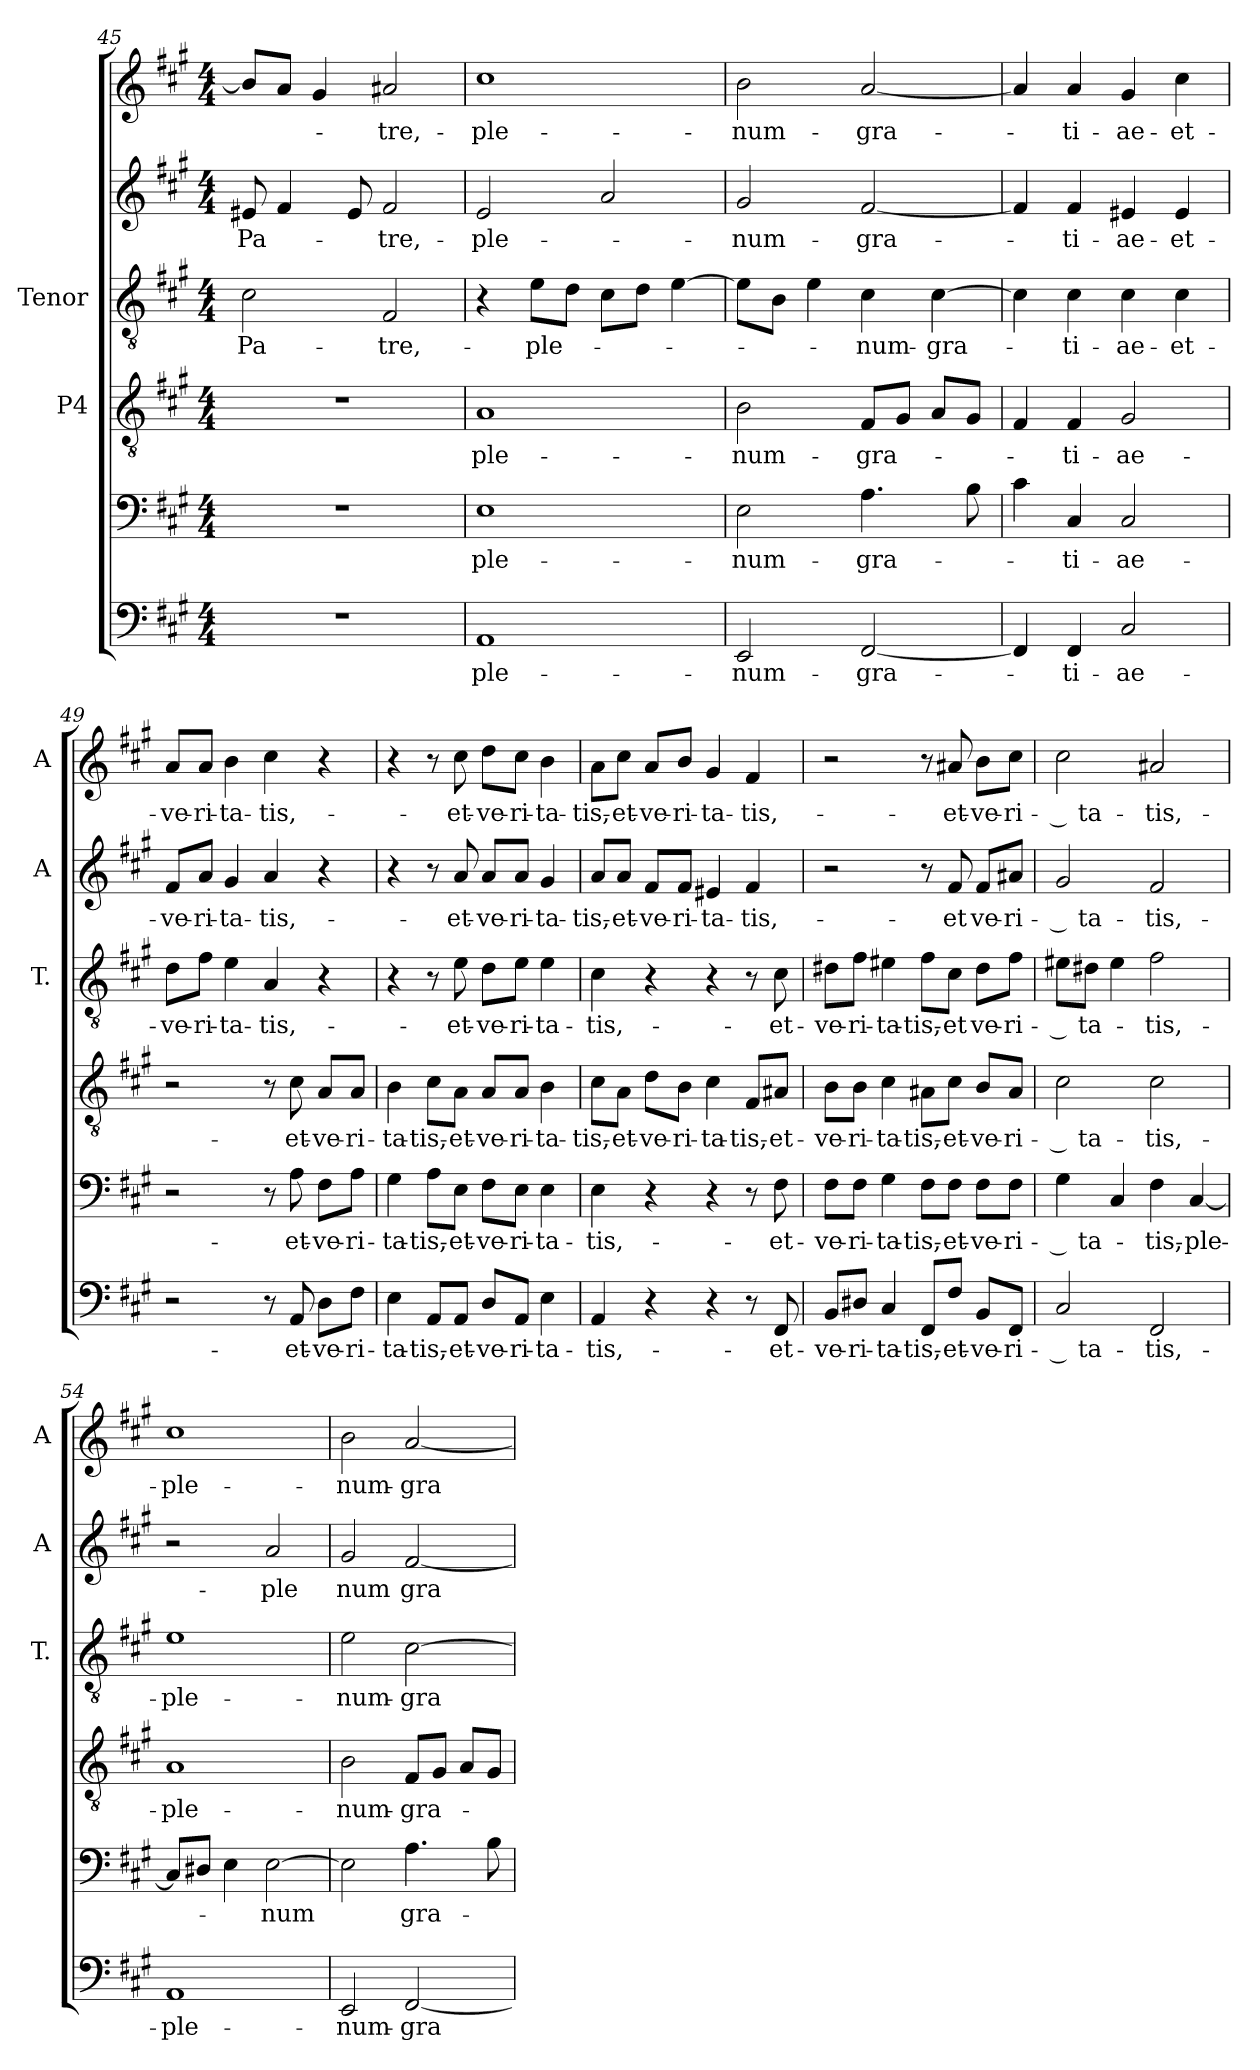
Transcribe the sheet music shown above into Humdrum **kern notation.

**kern	**text	**kern	**text	**kern	**text	**kern	**text	**kern	**text	**kern	**text
*part6	*part6	*part5	*part5	*part4	*part4	*part3	*part3	*part2	*part2	*part1	*part1
*staff6	*staff6	*staff5	*staff5	*staff4	*staff4	*staff3	*staff3	*staff2	*staff2	*staff1	*staff1
*	*	*	*	*I"P4	*	*I"Tenor	*	*	*	*	*
*	*	*	*	*	*	*I'T.	*	*I'A	*	*I'A	*
!!LO:PB:g=z
*clefF4	*	*clefF4	*	*clefGv2	*	*clefGv2	*	*clefG2	*	*clefG2	*
*	*	*	*	*ITrd7c12	*	*ITrd7c12	*	*	*	*	*
*k[f#c#g#]	*	*k[f#c#g#]	*	*k[f#c#g#]	*	*k[f#c#g#]	*	*k[f#c#g#]	*	*k[f#c#g#]	*
*A:	*	*A:	*	*A:	*	*A:	*	*A:	*	*A:	*
*M4/4	*	*M4/4	*	*M4/4	*	*M4/4	*	*M4/4	*	*M4/4	*
=45	=45	=45	=45	=45	=45	=45	=45	=45	=45	=45	=45
!	!	!	!	!	!	!	!LO:LY:b	!	!LO:LY:b	!	!LO:LY:b
1r	.	1r	.	1r	.	2C#\	-Pa-	8e#X/	-Pa-	8b/L]	-­-
.	.	.	.	.	.	.	.	4f#/	.	8a/J	.
.	.	.	.	.	.	.	.	.	.	4g#/	.
.	.	.	.	.	.	.	.	8e#/	.	.	.
!	!	!	!	!	!	!	!LO:LY:b	!	!LO:LY:b	!	!LO:LY:b
.	.	.	.	.	.	2FF#/	-tre,-	2f#/	-tre,-	2a#X/	-tre,-
=46	=46	=46	=46	=46	=46	=46	=46	=46	=46	=46	=46
!	!LO:LY:b	!	!LO:LY:b	!	!LO:LY:b	!	!	!	!LO:LY:b	!	!LO:LY:b
1AA	-ple-	1E	-ple-	1AA	-ple-	4r	.	2e/	-ple-	1cc#	-ple-
!	!	!	!	!	!	!	!LO:LY:b	!	!	!	!
.	.	.	.	.	.	8E\L	-ple-	.	.	.	.
.	.	.	.	.	.	8D\J	.	.	.	.	.
.	.	.	.	.	.	8C#\L	.	2a/	.	.	.
.	.	.	.	.	.	8D\J	.	.	.	.	.
.	.	.	.	.	.	[>4E\	.	.	.	.	.
=47	=47	=47	=47	=47	=47	=47	=47	=47	=47	=47	=47
!	!LO:LY:b	!	!LO:LY:b	!	!LO:LY:b	!	!	!	!LO:LY:b	!	!LO:LY:b
2EE/	-num-	2E\	-num-	2BB\	-num-	8E\L]	.	2g#/	-num-	2b\	-num-
.	.	.	.	.	.	8BB\J	.	.	.	.	.
.	.	.	.	.	.	4E\	.	.	.	.	.
!	!LO:LY:b	!	!LO:LY:b	!	!LO:LY:b	!	!LO:LY:b	!	!LO:LY:b	!	!LO:LY:b
[<2FF#/	-gra-	4.A\	-gra-	8FF#/L	-gra-	4C#\	-num-	[<2f#/	-gra-	[<2a/	-gra-
.	.	.	.	8GG#/J	.	.	.	.	.	.	.
!	!	!	!	!	!	!	!LO:LY:b	!	!	!	!
.	.	.	.	8AA/L	.	[>4C#\	-gra-	.	.	.	.
.	.	8B\	.	8GG#/J	.	.	.	.	.	.	.
=48	=48	=48	=48	=48	=48	=48	=48	=48	=48	=48	=48
4FF#/]	.	4c#\	.	4FF#/	.	4C#\]	.	4f#/]	.	4a/]	.
!	!LO:LY:b	!	!LO:LY:b	!	!LO:LY:b	!	!LO:LY:b	!	!LO:LY:b	!	!LO:LY:b
4FF#/	-ti-	4C#/	-ti-	4FF#/	-ti-	4C#\	-ti-	4f#/	-ti-	4a/	-ti-
!	!LO:LY:b	!	!LO:LY:b	!	!LO:LY:b	!	!LO:LY:b	!	!LO:LY:b	!	!LO:LY:b
2C#/	-ae-	2C#/	-ae-	2GG#/	-ae-	4C#\	-ae-	4e#X/	-ae-	4g#/	-ae-
!	!	!	!	!	!	!	!LO:LY:b	!	!LO:LY:b	!	!LO:LY:b
.	.	.	.	.	.	4C#\	-et-	4e#/	-et-	4cc#\	-et-
!!LO:LB:g=z
=49	=49	=49	=49	=49	=49	=49	=49	=49	=49	=49	=49
!	!	!	!	!	!	!	!LO:LY:b	!	!LO:LY:b	!	!LO:LY:b
2r	.	2r	.	2r	.	8D\L	-ve-	8f#/L	-ve-	8a/L	-ve-
!	!	!	!	!	!	!	!LO:LY:b	!	!LO:LY:b	!	!LO:LY:b
.	.	.	.	.	.	8F#\J	-ri-	8a/J	-ri-	8a/J	-ri-
!	!	!	!	!	!	!	!LO:LY:b	!	!LO:LY:b	!	!LO:LY:b
.	.	.	.	.	.	4E\	-ta-	4g#/	-ta-	4b\	-ta-
!	!	!	!	!	!	!	!LO:LY:b	!	!LO:LY:b	!	!LO:LY:b
8r	.	8r	.	8r	.	4AA/	-tis,-	4a/	-tis,-	4cc#\	-tis,-
!	!LO:LY:b	!	!LO:LY:b	!	!LO:LY:b	!	!	!	!	!	!
8AA/	-et-	8A\	-et-	8C#\	-et-	.	.	.	.	.	.
!	!LO:LY:b	!	!LO:LY:b	!	!LO:LY:b	!	!	!	!	!	!
8D\L	-ve-	8F#\L	-ve-	8AA/L	-ve-	4r	.	4r	.	4r	.
!	!LO:LY:b	!	!LO:LY:b	!	!LO:LY:b	!	!	!	!	!	!
8F#\J	-ri-	8A\J	-ri-	8AA/J	-ri-	.	.	.	.	.	.
=50	=50	=50	=50	=50	=50	=50	=50	=50	=50	=50	=50
!	!LO:LY:b	!	!LO:LY:b	!	!LO:LY:b	!	!	!	!	!	!
4E\	-ta-	4G#\	-ta-	4BB\	-ta-	4r	.	4r	.	4r	.
!	!LO:LY:b	!	!LO:LY:b	!	!LO:LY:b	!	!	!	!	!	!
8AA/L	-tis,-	8A\L	-tis,-	8C#\L	-tis,-	8r	.	8r	.	8r	.
!	!LO:LY:b	!	!LO:LY:b	!	!LO:LY:b	!	!LO:LY:b	!	!LO:LY:b	!	!LO:LY:b
8AA/J	-et-	8E\J	-et-	8AA\J	-et-	8E\	-et-	8a/	-et-	8cc#\	-et-
!	!LO:LY:b	!	!LO:LY:b	!	!LO:LY:b	!	!LO:LY:b	!	!LO:LY:b	!	!LO:LY:b
8D/L	-ve-	8F#\L	-ve-	8AA/L	-ve-	8D\L	-ve-	8a/L	-ve-	8dd\L	-ve-
!	!LO:LY:b	!	!LO:LY:b	!	!LO:LY:b	!	!LO:LY:b	!	!LO:LY:b	!	!LO:LY:b
8AA/J	-ri-	8E\J	-ri-	8AA/J	-ri-	8E\J	-ri-	8a/J	-ri-	8cc#\J	-ri-
!	!LO:LY:b	!	!LO:LY:b	!	!LO:LY:b	!	!LO:LY:b	!	!LO:LY:b	!	!LO:LY:b
4E\	-ta-	4E\	-ta-	4BB\	-ta-	4E\	-ta-	4g#/	-ta-	4b\	-ta-
=51	=51	=51	=51	=51	=51	=51	=51	=51	=51	=51	=51
!	!LO:LY:b	!	!LO:LY:b	!	!LO:LY:b	!	!LO:LY:b	!	!LO:LY:b	!	!LO:LY:b
4AA/	-tis,-	4E\	-tis,-	8C#\L	-tis,-	4C#\	-tis,-	8a/L	-tis,-	8a\L	-tis,-
!	!	!	!	!	!LO:LY:b	!	!	!	!LO:LY:b	!	!LO:LY:b
.	.	.	.	8AA\J	-et-	.	.	8a/J	-et-	8cc#\J	-et-
!	!	!	!	!	!LO:LY:b	!	!	!	!LO:LY:b	!	!LO:LY:b
4r	.	4r	.	8D\L	-ve-	4r	.	8f#/L	-ve-	8a/L	-ve-
!	!	!	!	!	!LO:LY:b	!	!	!	!LO:LY:b	!	!LO:LY:b
.	.	.	.	8BB\J	-ri-	.	.	8f#/J	-ri-	8b/J	-ri-
!	!	!	!	!	!LO:LY:b	!	!	!	!LO:LY:b	!	!LO:LY:b
4r	.	4r	.	4C#\	-ta-	4r	.	4e#X/	-ta-	4g#/	-ta-
!	!	!	!	!	!LO:LY:b	!	!	!	!LO:LY:b	!	!LO:LY:b
8r	.	8r	.	8FF#/L	-tis,-	8r	.	4f#/	-tis,-	4f#/	-tis,-
!	!LO:LY:b	!	!LO:LY:b	!	!LO:LY:b	!	!LO:LY:b	!	!	!	!
8FF#/	-et-	8F#\	-et-	8AA#X/J	-et-	8C#\	-et-	.	.	.	.
=52	=52	=52	=52	=52	=52	=52	=52	=52	=52	=52	=52
!	!LO:LY:b	!	!LO:LY:b	!	!LO:LY:b	!	!LO:LY:b	!	!	!	!
8BB/L	-ve-	8F#\L	-ve-	8BB\L	-ve-	8D#X\L	-ve-	2r	.	2r	.
!	!LO:LY:b	!	!LO:LY:b	!	!LO:LY:b	!	!LO:LY:b	!	!	!	!
8D#X/J	-ri-	8F#\J	-ri-	8BB\J	-ri-	8F#\J	-ri-	.	.	.	.
!	!LO:LY:b	!	!LO:LY:b	!	!LO:LY:b	!	!LO:LY:b	!	!	!	!
4C#/	-ta-	4G#\	-ta-	4C#\	-ta-	4E#X\	-ta-	.	.	.	.
!	!LO:LY:b	!	!LO:LY:b	!	!LO:LY:b	!	!LO:LY:b	!	!	!	!
8FF#/L	-tis,-	8F#\L	-tis,-	8AA#X\L	-tis,-	8F#\L	-tis,-	8r	.	8r	.
!	!LO:LY:b	!	!LO:LY:b	!	!LO:LY:b	!	!LO:LY:b	!	!LO:LY:b	!	!LO:LY:b
8F#/J	-et-	8F#\J	-et-	8C#\J	-et-	8C#\J	-et	8f#/	-et	8a#X/	-et-
!	!LO:LY:b	!	!LO:LY:b	!	!LO:LY:b	!	!LO:LY:b	!	!LO:LY:b	!	!LO:LY:b
8BB/L	-ve-	8F#\L	-ve-	8BB/L	-ve-	8D#\L	ve-	8f#/L	ve-	8b\L	-ve-
!	!LO:LY:b	!	!LO:LY:b	!	!LO:LY:b	!	!LO:LY:b	!	!LO:LY:b	!	!LO:LY:b
8FF#/J	-ri-	8F#\J	-ri-	8AA#/J	-ri-	8F#\J	-ri-	8a#X/J	-ri-	8cc#\J	-ri-
!!LO:PB:g=z
=53	=53	=53	=53	=53	=53	=53	=53	=53	=53	=53	=53
!	!LO:LY:b	!	!LO:LY:b	!	!LO:LY:b	!	!LO:LY:b	!	!LO:LY:b	!	!LO:LY:b
2C#/	-­ ta-	4G#\	-­ ta-	2C#\	-­ ta-	8E#X\L	-­ ta-	2g#/	-­ ta-	2cc#\	-­ ta-
.	.	.	.	.	.	8D#X\J	.	.	.	.	.
.	.	4C#/	.	.	.	4E#\	.	.	.	.	.
!	!LO:LY:b	!	!LO:LY:b	!	!LO:LY:b	!	!LO:LY:b	!	!LO:LY:b	!	!LO:LY:b
2FF#/	-tis,-	4F#\	-tis,-	2C#\	-tis,-	2F#\	-tis,-	2f#/	-tis,-	2a#X/	-tis,-
!	!	!	!LO:LY:b	!	!	!	!	!	!	!	!
.	.	[<4C#/	-ple-	.	.	.	.	.	.	.	.
=54	=54	=54	=54	=54	=54	=54	=54	=54	=54	=54	=54
!	!LO:LY:b	!	!	!	!LO:LY:b	!	!LO:LY:b	!	!	!	!LO:LY:b
1AA	-ple-	8C#/L]	.	1AA	-ple-	1E	-ple-	2r	.	1cc#	-ple-
.	.	8D#X/J	.	.	.	.	.	.	.	.	.
.	.	4E\	.	.	.	.	.	.	.	.	.
!	!	!	!LO:LY:b	!	!	!	!	!	!LO:LY:b	!	!
.	.	[>2E\	-num	.	.	.	.	2a/	-ple	.	.
=55	=55	=55	=55	=55	=55	=55	=55	=55	=55	=55	=55
!	!LO:LY:b	!	!	!	!LO:LY:b	!	!LO:LY:b	!	!LO:LY:b	!	!LO:LY:b
2EE/	-num-	2E\]	.	2BB\	-num-	2E\	-num-	2g#/	num	2b\	-num-
!	!LO:LY:b	!	!LO:LY:b	!	!LO:LY:b	!	!LO:LY:b	!	!LO:LY:b	!	!LO:LY:b
[<2FF#/	-gra-	4.A\	gra-	8FF#/L	-gra-	[>2C#\	-gra-	[<2f#/	gra-	[<2a/	-gra-
.	.	.	.	8GG#/J	.	.	.	.	.	.	.
.	.	.	.	8AA/L	.	.	.	.	.	.	.
.	.	8B\	.	8GG#/J	.	.	.	.	.	.	.
=	=	=	=	=	=	=	=	=	=	=	=
*-	*-	*-	*-	*-	*-	*-	*-	*-	*-	*-	*-
